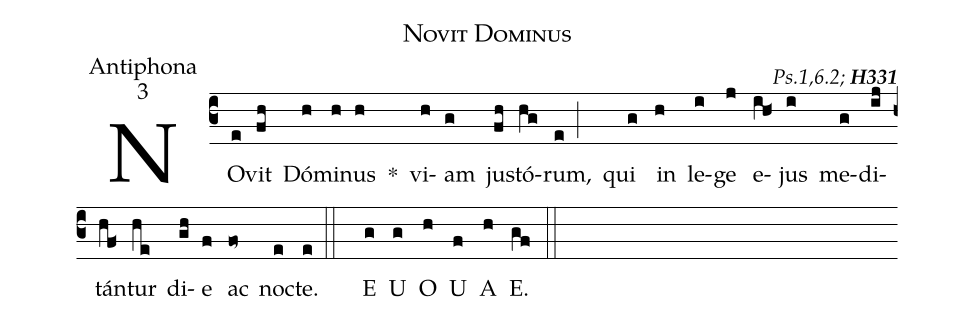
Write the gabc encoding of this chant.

name:Novit Dominus;
office-part:Antiphona;
mode:3;
commentary:{\itshape\mdseries  Ps.1,6.2;\/}  {\bfseries H331};
%%
(c3)NO(e)vit(fh) Dó(h)mi(h)nus(h) *() vi(h)am(g) ju(fh)stó(hg)rum,(e;) qui(g) in(h) le(i)ge(j) e(ih<)jus(i) me(g)di(ij)tán(hf<)tur(he) di(gh)e(f) ac(fo~) no(e)cte.(e::)
<eu> E(g) U(g) O(h) U(f) A(h) E.(gf) </eu> (::)
